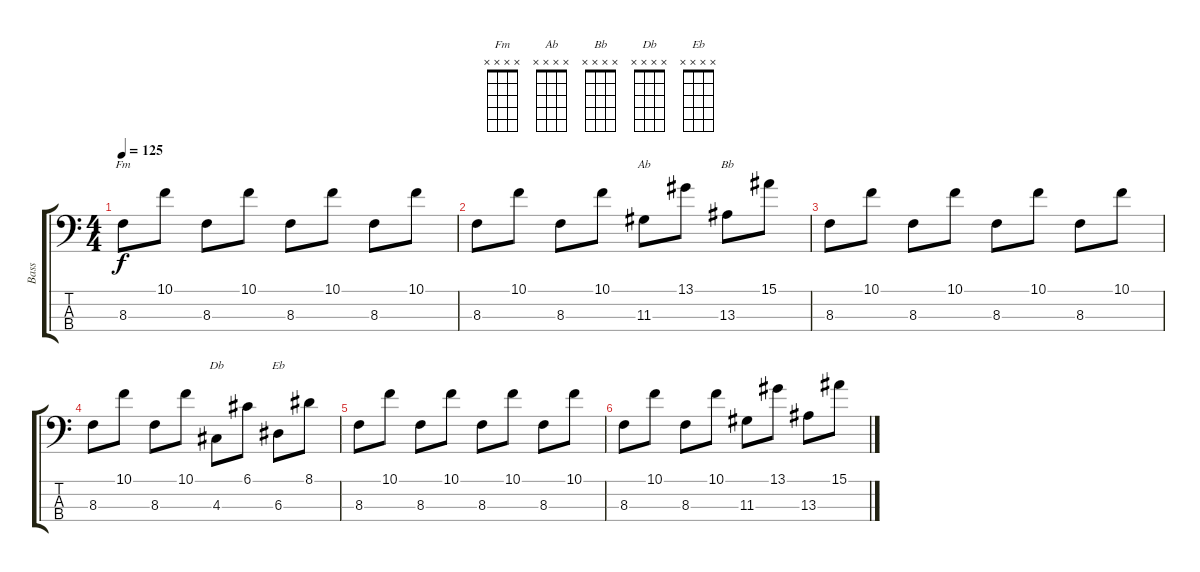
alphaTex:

\track ("Bass" "Bass") {instrument electricbassfinger}
\staff {score tabs}
\tuning (G2 D2 A1 E1) {hide}
\chord ("Fm" x x x x)
\chord ("Ab" x x x x)
\chord ("Bb" x x x x)
\chord ("Db" x x x x)
\chord ("Eb" x x x x)
\ts (4 4)
\tempo 125
\clef f4
\ks c
8.3.8{ch "Fm" dy f} 10.1.8 8.3.8 10.1.8 8.3.8 10.1.8 8.3.8 10.1.8 |
8.3.8 10.1.8 8.3.8 10.1.8 11.3.8{ch "Ab"} 13.1.8 13.3.8{ch "Bb"} 15.1.8 |
8.3.8 10.1.8 8.3.8 10.1.8 8.3.8 10.1.8 8.3.8 10.1.8 |
8.3.8 10.1.8 8.3.8 10.1.8 4.3.8{ch "Db"} 6.1.8 6.3.8{ch "Eb"} 8.1.8 |
8.3.8 10.1.8 8.3.8 10.1.8 8.3.8 10.1.8 8.3.8 10.1.8 |
8.3.8 10.1.8 8.3.8 10.1.8 11.3.8 13.1.8 13.3.8 15.1.8
